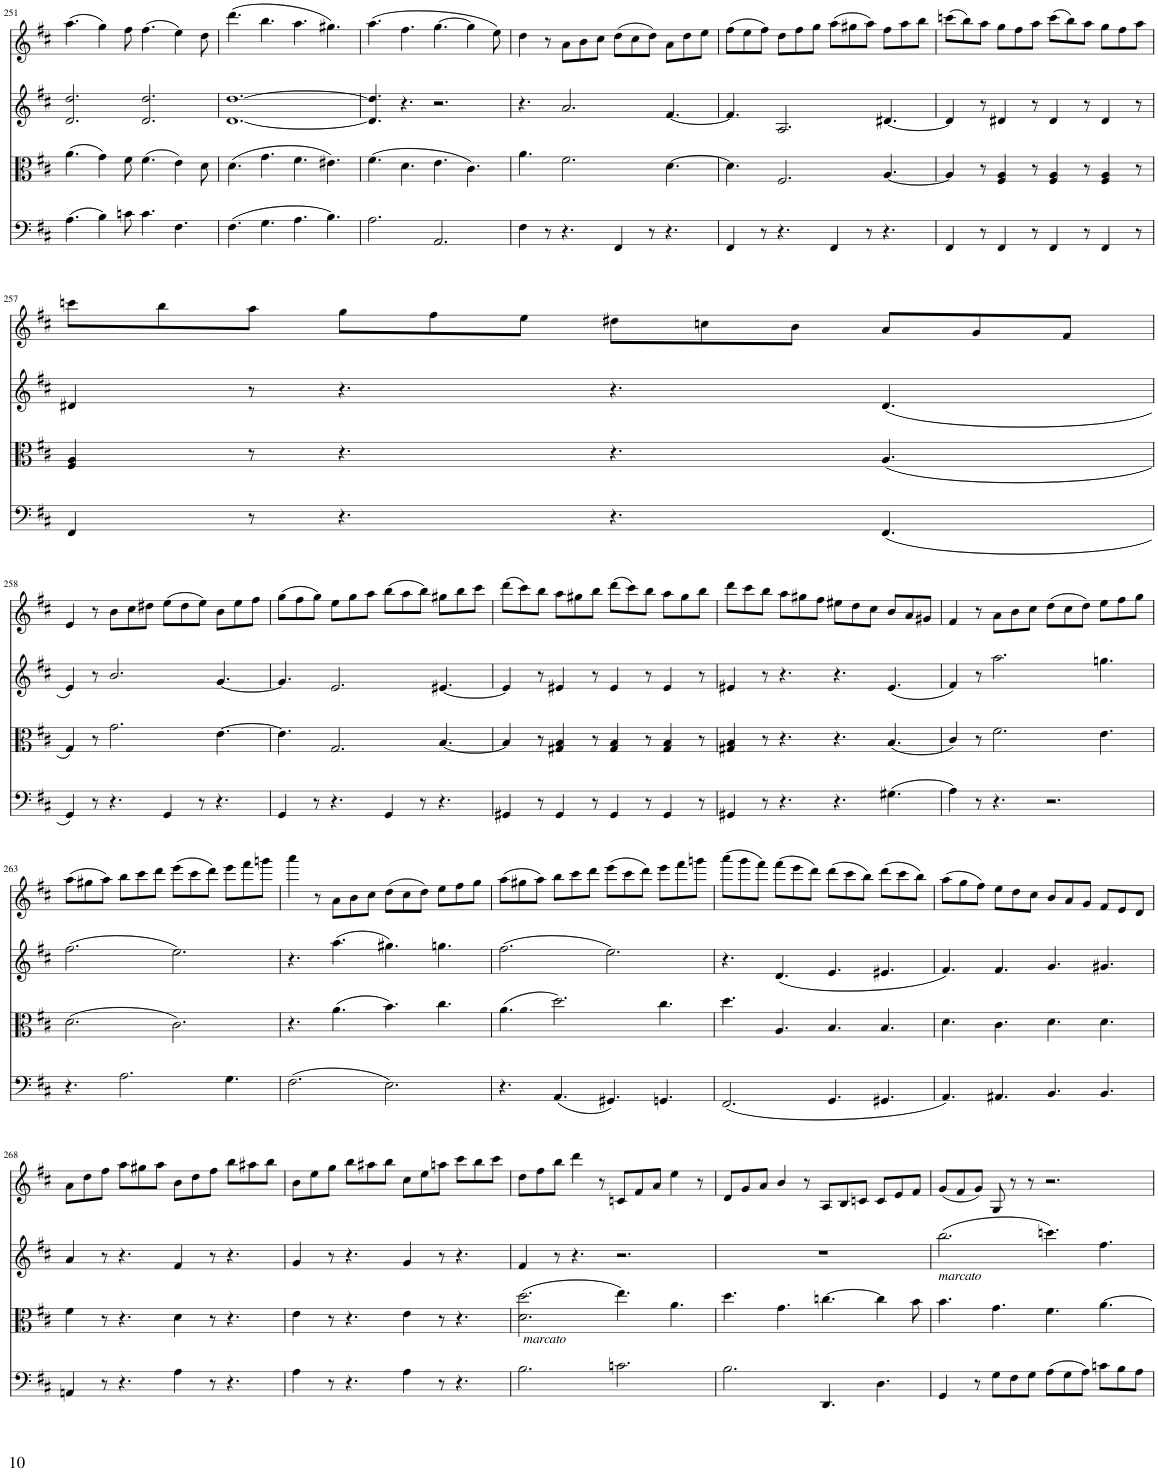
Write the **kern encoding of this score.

**kern	**kern	**kern	**kern
*part4	*part3	*part2	*part1
*staff4	*staff3	*staff2	*staff1
*I"Piano	*I"Piano	*I"Piano	*I"Piano
*I'Pno	*I'Pno	*I'Pno	*I'Pno
!!LO:PB:g=z
*clefF4	*clefC3	*clefG2	*clefG2
*k[f#c#]	*k[f#c#]	*k[f#c#]	*k[f#c#]
*M12/8	*M12/8	*M12/8	*M12/8
=251	=251	=251	=251
(4.A\	(4.a\	2.d/ 2.dd/	(4.aa\
4B\)	4g\)	.	4gg\)
8cn\	8f#\	.	8ff#\
4.c\	(4.f#\	2.d/ 2.dd/	(4.ff#\
4.F#\	4e\)	.	4ee\)
.	8d\	.	8dd\
=252	=252	=252	=252
(4.F#\	(4.d\	[1.d [1.dd	(4.ddd\
4.G\	4.g\	.	4.bb\
4.A\	4.f#\	.	4.aa\
4.B\)	4.e#X\)	.	4.gg#X\)
=253	=253	=253	=253
2.A\	(4.f#\	4.d/] 4.dd/]	(4.aa\
.	4.d\	4.r	4.ff#\
2.AA/	4.e\	2.r	[4.gg\
.	4.c#\)	.	4gg\]
.	.	.	8ee\)
=254	=254	=254	=254
4F#\	4.a\	4.r	4dd\
8r	.	.	8r
4.r	2.f#\	2.a/	8a\L
.	.	.	8b\
.	.	.	8cc#\J
4FF#/	.	.	(8dd\L
.	.	.	8cc#\
8r	.	.	8dd\J)
4.r	[4.d\	[4.f#/	8a\L
.	.	.	8dd\
.	.	.	8ee\J
=255	=255	=255	=255
4FF#/	4.d\]	4.f#/]	(8ff#\L
.	.	.	8ee\
8r	.	.	8ff#\J)
4.r	2.F#/	2.A/	8dd\L
.	.	.	8ff#\
.	.	.	8gg\J
4FF#/	.	.	(8aa\L
.	.	.	8gg#X\
8r	.	.	8aa\J)
4.r	[4.A/	[4.d#X/	8ff#\L
.	.	.	8aa\
.	.	.	8bb\J
=256	=256	=256	=256
4FF#/	4A/]	4d#/]	(8cccn\L
.	.	.	8bb\)
8r	8r	8r	8aa\J
4FF#/	4F#/ 4A/	4d#X/	8gg\L
.	.	.	8ff#\
8r	8r	8r	8aa\J
4FF#/	4F#/ 4A/	4d#/	(8ccc\L
.	.	.	8bb\)
8r	8r	8r	8aa\J
4FF#/	4F#/ 4A/	4d#/	8gg\L
.	.	.	8ff#\
8r	8r	8r	8aa\J
!!LO:LB:g=z
=257	=257	=257	=257
4FF#/	4F#/ 4A/	4d#X/	8cccn\L
.	.	.	8bb\
8r	8r	8r	8aa\J
4.r	4.r	4.r	8gg\L
.	.	.	8ff#\
.	.	.	8ee\J
4.r	4.r	4.r	8dd#X\L
.	.	.	8ccn\
.	.	.	8b\J
(4.FF#/	(4.A/	(4.d#/	8a/L
.	.	.	8g/
.	.	.	8f#/J
!!LO:LB:g=z
=258	=258	=258	=258
4GG/)	4G/)	4e/)	4e/
8r	8r	8r	8r
4.r	2.g\	2.b/	8b\L
.	.	.	8cc#\
.	.	.	8dd#X\J
4GG/	.	.	(8ee\L
.	.	.	8dd#\
8r	.	.	8ee\J)
4.r	[4.e\	[4.g/	8b\L
.	.	.	8ee\
.	.	.	8ff#\J
=259	=259	=259	=259
4GG/	4.e\]	4.g/]	(8gg\L
.	.	.	8ff#\
8r	.	.	8gg\J)
4.r	2.G/	2.e/	8ee\L
.	.	.	8gg\
.	.	.	8aa\J
4GG/	.	.	(8bb\L
.	.	.	8aa\
8r	.	.	8bb\J)
4.r	[4.B/	[4.e#X/	8gg#X\L
.	.	.	8bb\
.	.	.	8ccc#\J
=260	=260	=260	=260
4GG#X/	4B/]	4e#/]	(8ddd\L
.	.	.	8ccc#\)
8r	8r	8r	8bb\J
4GG#/	4G#X/ 4B/	4e#X/	8aa\L
.	.	.	8gg#X\
8r	8r	8r	8bb\J
4GG#/	4G#/ 4B/	4e#/	(8ddd\L
.	.	.	8ccc#\)
8r	8r	8r	8bb\J
4GG#/	4G#/ 4B/	4e#/	8aa\L
.	.	.	8gg#\
8r	8r	8r	8bb\J
=261	=261	=261	=261
4GG#X/	4G#X/ 4B/	4e#X/	8ddd\L
.	.	.	8ccc#\
8r	8r	8r	8bb\J
4.r	4.r	4.r	8aa\L
.	.	.	8gg#X\
.	.	.	8ff#\J
4.r	4.r	4.r	8ee#X\L
.	.	.	8dd\
.	.	.	8cc#\J
(4.G#X\	(4.B/	(4.e#/	8b/L
.	.	.	8a/
.	.	.	8g#X/J
=262	=262	=262	=262
4A\)	4c#/)	4f#/)	4f#/
8r	8r	8r	8r
4.r	2.f#\	2.aa\	8a\L
.	.	.	8b\
.	.	.	8cc#\J
2.r	.	.	(8dd\L
.	.	.	8cc#\
.	.	.	8dd\J)
.	4.e\	4.ggn\	8ee\L
.	.	.	8ff#\
.	.	.	8gg\J
!!LO:LB:g=z
=263	=263	=263	=263
4.r	(2.d\	(2.ff#\	(8aa\L
.	.	.	8gg#X\
.	.	.	8aa\J)
2.A\	.	.	8bb\L
.	.	.	8ccc#\
.	.	.	8ddd\J
.	2.c#\)	2.ee\)	(8eee\L
.	.	.	8ccc#\
.	.	.	8ddd\J)
4.G\	.	.	8eee\L
.	.	.	8fff#\
.	.	.	8gggn\J
=264	=264	=264	=264
(2.F#\	4.r	4.r	4aaa\
.	.	.	8r
.	(4.a\	(4.aa\	8a\L
.	.	.	8b\
.	.	.	8cc#\J
2.E\)	4.b\)	4.gg#X\)	(8dd\L
.	.	.	8cc#\
.	.	.	8dd\J)
.	4.cc#\	4.ggn\	8ee\L
.	.	.	8ff#\
.	.	.	8gg\J
=265	=265	=265	=265
4.r	(4.a\	(2.ff#\	(8aa\L
.	.	.	8gg#X\
.	.	.	8aa\J)
(4.AA/	2.dd\)	.	8bb\L
.	.	.	8ccc#\
.	.	.	8ddd\J
4.GG#X/)	.	2.ee\)	(8eee\L
.	.	.	8ccc#\
.	.	.	8ddd\J)
4.GGn/	4.cc#\	.	8eee\L
.	.	.	8fff#\
.	.	.	8gggn\J
=266	=266	=266	=266
(2.FF#/	4.dd\	4.r	(8aaa\L
.	.	.	8ggg\
.	.	.	8fff#\J)
.	4.A/	(4.d/	(8fff#\L
.	.	.	8eee\
.	.	.	8ddd\J)
4.GG/	4.B/	4.e/	(8ddd\L
.	.	.	8ccc#\
.	.	.	8bb\J)
4.GG#X/	4.B/	4.e#X/	(8ddd\L
.	.	.	8ccc#\
.	.	.	8bb\J)
=267	=267	=267	=267
4.AA/)	4.d\	4.f#/)	(8aa\L
.	.	.	8gg\
.	.	.	8ff#\J)
4.AA#X/	4.c#\	4.f#/	8ee\L
.	.	.	8dd\
.	.	.	8cc#\J
4.BB/	4.d\	4.g/	8b/L
.	.	.	8a/
.	.	.	8g/J
4.BB/	4.d\	4.g#X/	8f#/L
.	.	.	8e/
.	.	.	8d/J
!!LO:LB:g=z
=268	=268	=268	=268
4AAn/	4f#\	4a/	8a\L
.	.	.	8dd\
8r	8r	8r	8ff#\J
4.r	4.r	4.r	8aa\L
.	.	.	8gg#X\
.	.	.	8aa\J
4A\	4d\	4f#/	8b\L
.	.	.	8dd\
8r	8r	8r	8ff#\J
4.r	4.r	4.r	8bb\L
.	.	.	8aa#X\
.	.	.	8bb\J
=269	=269	=269	=269
4A\	4e\	4g/	8b\L
.	.	.	8ee\
8r	8r	8r	8gg\J
4.r	4.r	4.r	8bb\L
.	.	.	8aa#X\
.	.	.	8bb\J
4A\	4e\	4g/	8cc#\L
.	.	.	8ee\
8r	8r	8r	8aan\J
4.r	4.r	4.r	8ccc#\L
.	.	.	8bb\
.	.	.	8ccc#\J
=270	=270	=270	=270
!	!LO:TX:b:i:t=marcato	!	!
2.B\	(2.d\ 2.dd\	4f#/	8dd\L
.	.	.	8ff#\
.	.	8r	8bb\J
.	.	4.r	4ddd\
.	.	.	8r
2.cn\	4.ee\)	2.r	8cn/L
.	.	.	8f#/
.	.	.	8a/J
.	4.a\	.	4ee\
.	.	.	8r
=271	=271	=271	=271
2.B\	4.dd\	1.r	8d/L
.	.	.	8g/
.	.	.	8a/J
.	4.g\	.	4b/
.	.	.	8r
4.DD/	[4.ccn\	.	8A/L
.	.	.	8B/
.	.	.	8cn/J
4.D\	4cc\]	.	8c/L
.	.	.	8e/
.	8b\	.	8f#/J
=272	=272	=272	=272
!	!	!LO:TX:b:i:t=marcato	!
4GG/	4.b\	(2.bb\	(8g/L
.	.	.	8f#/
8r	.	.	8g/J)
8G\L	4.g\	.	8G/
8F#\	.	.	8r
8G\J	.	.	8r
(8A\L	4.f#\	4.cccn\)	2.r
8G\	.	.	.
8A\J)	.	.	.
8cn\L	[4.a\	4.ff#\	.
8B\	.	.	.
8A\J	.	.	.
=	=	=	=
*-	*-	*-	*-
